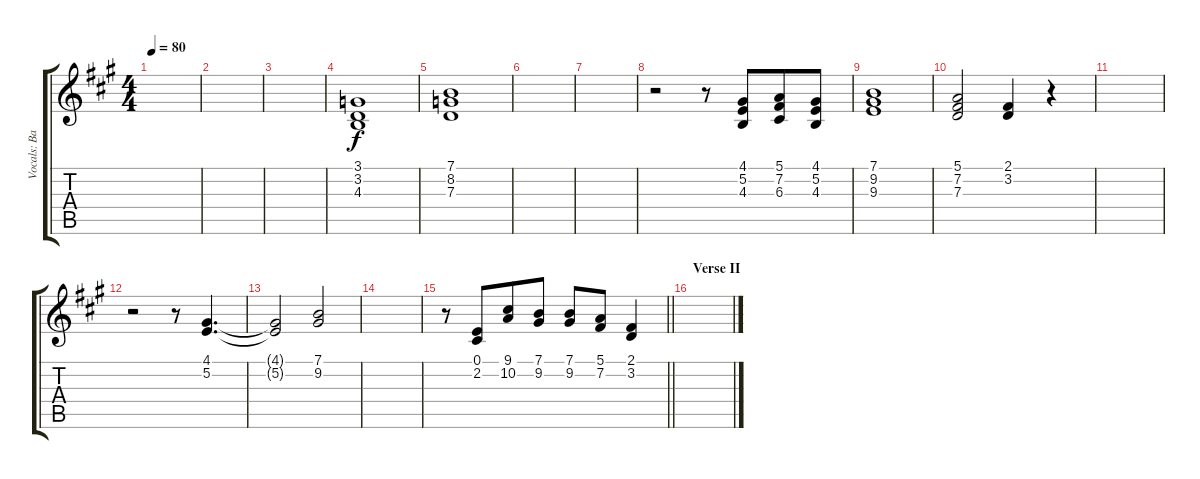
\track ("Vocals: Band" "Vocals: Ba") {instrument choiraahs}
\staff {score tabs}
\tuning (E4 B3 G3 D3 A2 E2) {hide}
\ts (4 4)
\tempo 80
\clef g2
\ks a
|
|
|
(3.1 3.2 4.3).1 |
(7.1 8.2 7.3).1 |
|
|
r.2 r.8 (4.1 5.2 4.3).8{beam merge} (5.1 7.2 6.3).8 (4.1 5.2 4.3).8 |
(7.1 9.2 9.3).1 |
(5.1 7.2 7.3).2 (2.1 3.2).4 r.4 |
|
r.2 r.8 (4.1 5.2).4{d} |
(4.1{t} 5.2{t}).2 (7.1 9.2).2 |
|
\barLineRight lightlight
r.8 (0.1 2.2).8{beam merge} (9.1 10.2).8 (7.1 9.2).8 (7.1 9.2).8 (5.1 7.2).8 (2.1 3.2).4 |
\section ("" "Verse II")
